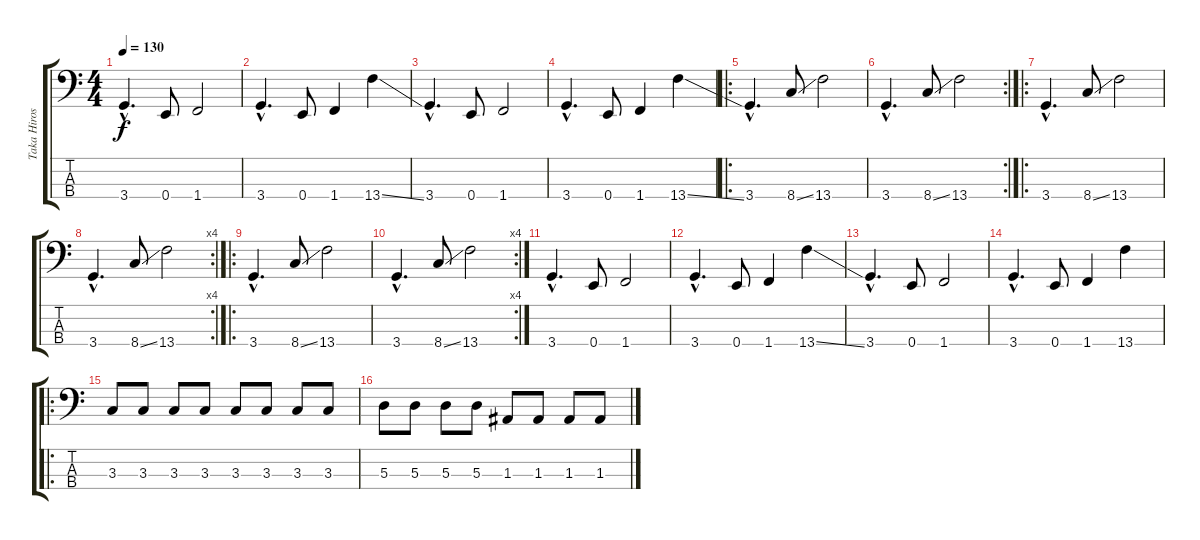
\track ("Taka Hirose" "Taka Hiros") {instrument electricbassfinger}
\staff {score tabs}
\tuning (G2 D2 A1 E1) {hide}
\ts (4 4)
\tempo 130
\clef f4
\ks c
3.4{hac}.4{d dy f instrument electricbassfinger} 0.4.8 1.4.2 |
3.4{hac}.4{d} 0.4.8 1.4.4 13.4{ss}.4 |
3.4{hac}.4{d} 0.4.8 1.4.2 |
3.4{hac}.4{d} 0.4.8 1.4.4 13.4{ss}.4 |
\ro
3.4{hac}.4{d} 8.4{ss}.8 13.4.2 |
\rc 2
3.4{hac}.4{d} 8.4{ss}.8 13.4.2 |
\ro
3.4{hac}.4{d} 8.4{ss}.8 13.4.2 |
\rc 4
3.4{hac}.4{d} 8.4{ss}.8 13.4.2 |
\ro
3.4{hac}.4{d} 8.4{ss}.8 13.4.2 |
\rc 4
3.4{hac}.4{d} 8.4{ss}.8 13.4.2 |
3.4{hac}.4{d} 0.4.8 1.4.2 |
3.4{hac}.4{d} 0.4.8 1.4.4 13.4{ss}.4 |
3.4{hac}.4{d} 0.4.8 1.4.2 |
3.4{hac}.4{d} 0.4.8 1.4.4 13.4.4 |
\ro
3.3.8 3.3.8 3.3.8 3.3.8 3.3.8 3.3.8 3.3.8 3.3.8 |
5.3.8 5.3.8 5.3.8 5.3.8 1.3.8 1.3.8 1.3.8 1.3.8
